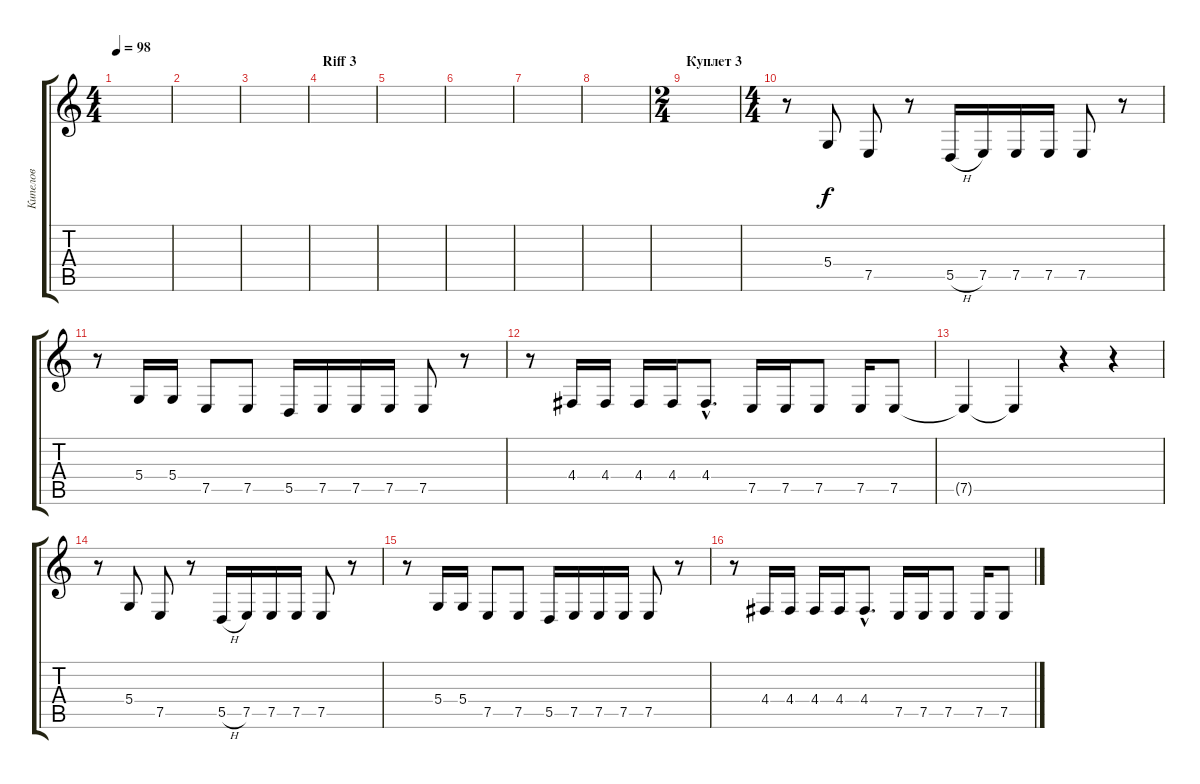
\track ("Кипелов" "Кипелов") {instrument viola}
\staff {score tabs}
\tuning (E4 B3 G3 D3 A2 E2) {hide}
\ts (4 4)
\tempo 98
\clef g2
\ks c
|
|
|
\section ("" "Riff 3")
|
|
|
|
|
\ts (2 4)
\section ("" "Куплет 3")
|
\ts (4 4)
r.8 5.4.8 7.5.8 r.8 5.5{h}.16 7.5.16 7.5.16 7.5.16 7.5.8 r.8 |
r.8 5.4.16 5.4.16 7.5.8 7.5.8 5.5.16 7.5.16 7.5.16 7.5.16 7.5.8 r.8 |
r.8 4.4.16 4.4.16 4.4.16 4.4.16 4.4{hac}.8{d} 7.5.16 7.5.16 7.5.8 7.5.16 7.5.8 |
7.5{t}.4 7.5{t}.4 r.4 r.4 |
r.8 5.4.8 7.5.8 r.8 5.5{h}.16 7.5.16 7.5.16 7.5.16 7.5.8 r.8 |
r.8 5.4.16 5.4.16 7.5.8 7.5.8 5.5.16 7.5.16 7.5.16 7.5.16 7.5.8 r.8 |
r.8 4.4.16 4.4.16 4.4.16 4.4.16 4.4{hac}.8{d} 7.5.16 7.5.16 7.5.8 7.5.16 7.5.8
